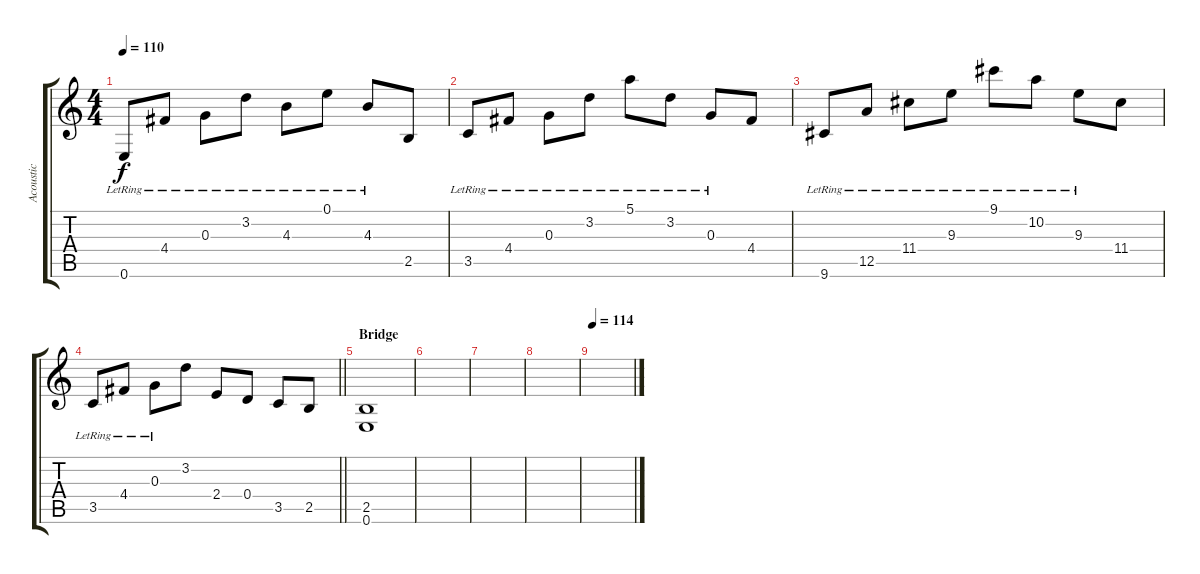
\track ("Acoustic" "Acoustic") {instrument acousticguitarsteel}
\staff {score tabs}
\tuning (E4 B3 G3 D3 A2 E2) {hide}
\ts (4 4)
\tempo 110
\clef g2
\ks c
0.6{lr}.8{dy f} 4.4{lr}.8 0.3{lr}.8 3.2{lr}.8 4.3{lr}.8 0.1{lr}.8 4.3{lr}.8 2.5.8 |
3.5{lr}.8 4.4{lr}.8 0.3{lr}.8 3.2{lr}.8 5.1{lr}.8 3.2{lr}.8 0.3{lr}.8 4.4.8 |
9.6{lr}.8 12.5{lr}.8 11.4{lr}.8 9.3{lr}.8 9.1{lr}.8 10.2{lr}.8 9.3{lr}.8 11.4.8 |
\barLineRight lightlight
3.5{lr}.8 4.4{lr}.8 0.3{lr}.8 3.2.8 2.4.8 0.4.8 3.5.8 2.5.8 |
\section ("" "Bridge")
(2.5 0.6).1 |
|
|
|
\tempo 114
